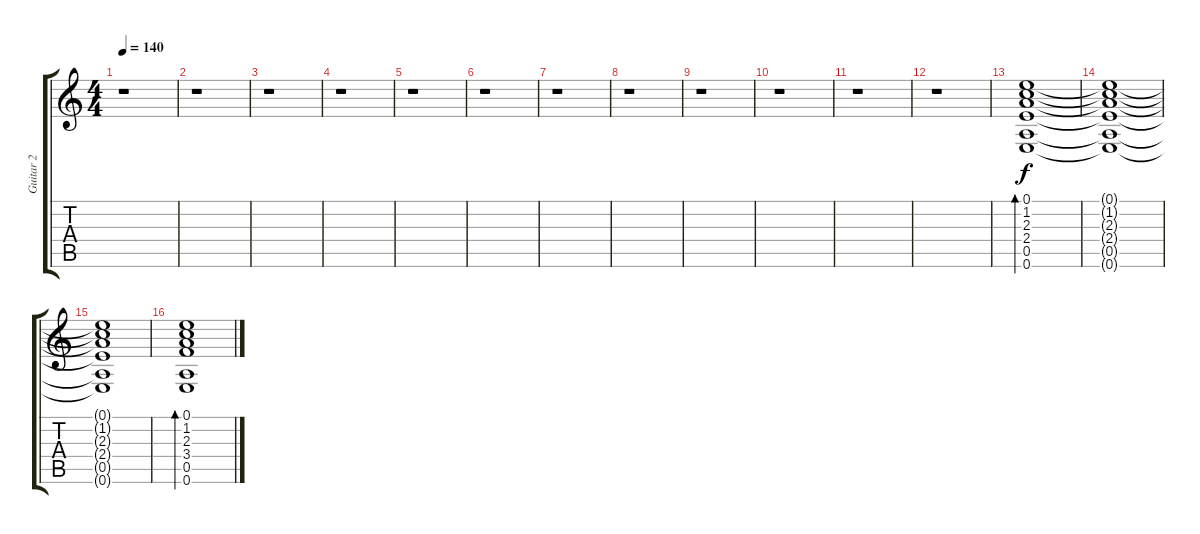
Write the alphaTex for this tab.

\track ("Guitar 2" "Guitar 2") {instrument electricguitarjazz}
\staff {score tabs}
\tuning (E4 B3 G3 D3 A2 E2) {hide}
\ts (4 4)
\tempo 140
\clef g2
\ks c
r.1{dy f instrument electricguitarjazz} |
r.1 |
r.1 |
r.1 |
r.1 |
r.1 |
r.1 |
r.1 |
r.1 |
r.1 |
r.1 |
r.1 |
(0.1 1.2 2.3 2.4 0.5 0.6).1{bd 120} |
(0.1{t} 1.2{t} 2.3{t} 2.4{t} 0.5{t} 0.6{t}).1 |
(0.1{t} 1.2{t} 2.3{t} 2.4{t} 0.5{t} 0.6{t}).1 |
(0.1 1.2 2.3 3.4 0.5 0.6).1{bd 120}
